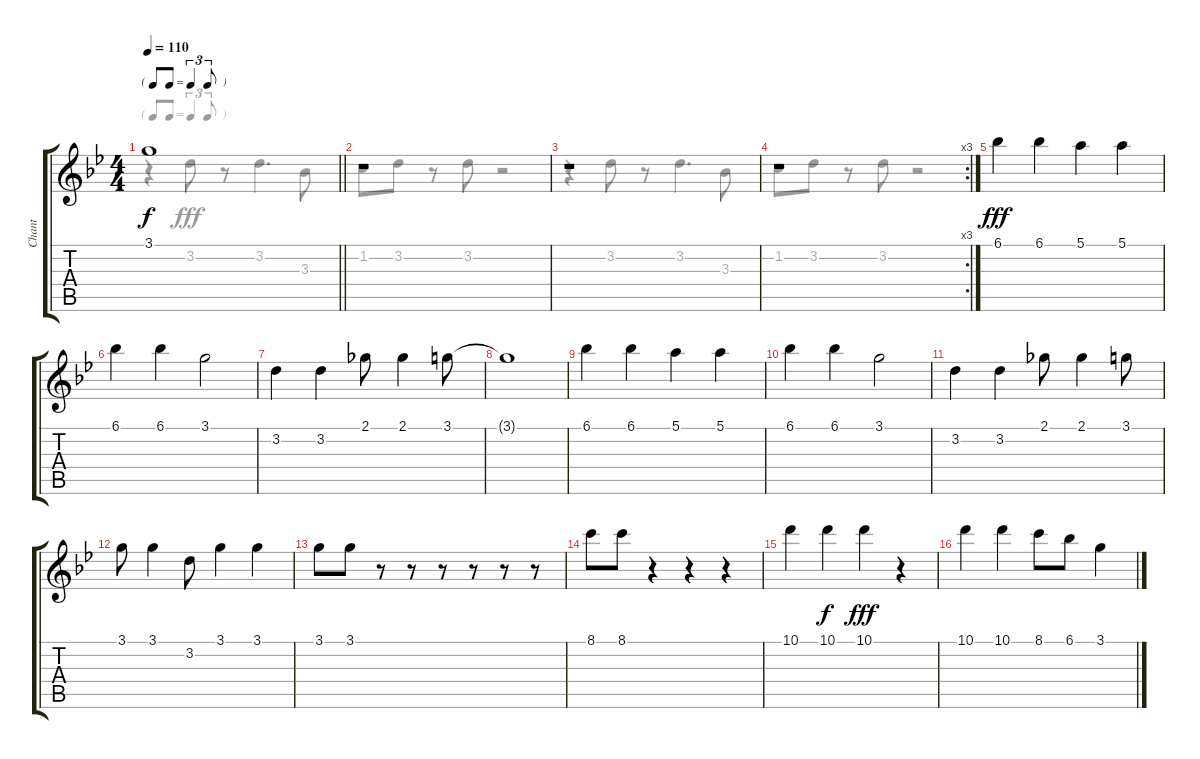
\track ("Chant" "Chant") {instrument acousticguitarsteel}
\staff {score tabs}
\tuning (E4 B3 G3 D3 A2 E2) {hide}
\voice
\ts (4 4)
\tf triplet8th
\tempo 110
\clef g2
\barLineRight lightlight
\ks bb
3.1.1{dy f} |
r.1 |
r.1 |
\rc 3
r.1 |
6.1.4{dy fff} 6.1.4 5.1.4 5.1.4 |
6.1.4 6.1.4 3.1.2 |
3.2.4 3.2.4 2.1.8 2.1.4 3.1.8 |
3.1{t}.1 |
6.1.4 6.1.4 5.1.4 5.1.4 |
6.1.4 6.1.4 3.1.2 |
3.2.4 3.2.4 2.1.8 2.1.4 3.1.8 |
3.1.8 3.1.4 3.2.8 3.1.4 3.1.4 |
3.1.8 3.1.8 r.8 r.8 r.8 r.8 r.8 r.8 |
8.1.8 8.1.8 r.4 r.4 r.4 |
10.1.4 10.1.4{dy f} 10.1.4{dy fff} r.4 |
10.1.4 10.1.4 8.1.8 6.1.8 3.1.4
\voice
\clef g2
\ottava regular
\simile none
\barLineRight lightlight
\ks bb
r.4{dy fff} 3.2.8 r.8 3.2.4{d} 3.3.8 |
1.2.8 3.2.8 r.8 3.2.8 r.2 |
r.4 3.2.8 r.8 3.2.4{d} 3.3.8 |
1.2.8 3.2.8 r.8 3.2.8 r.2 |
|
|
|
|
|
|
|
|
|
|
|
